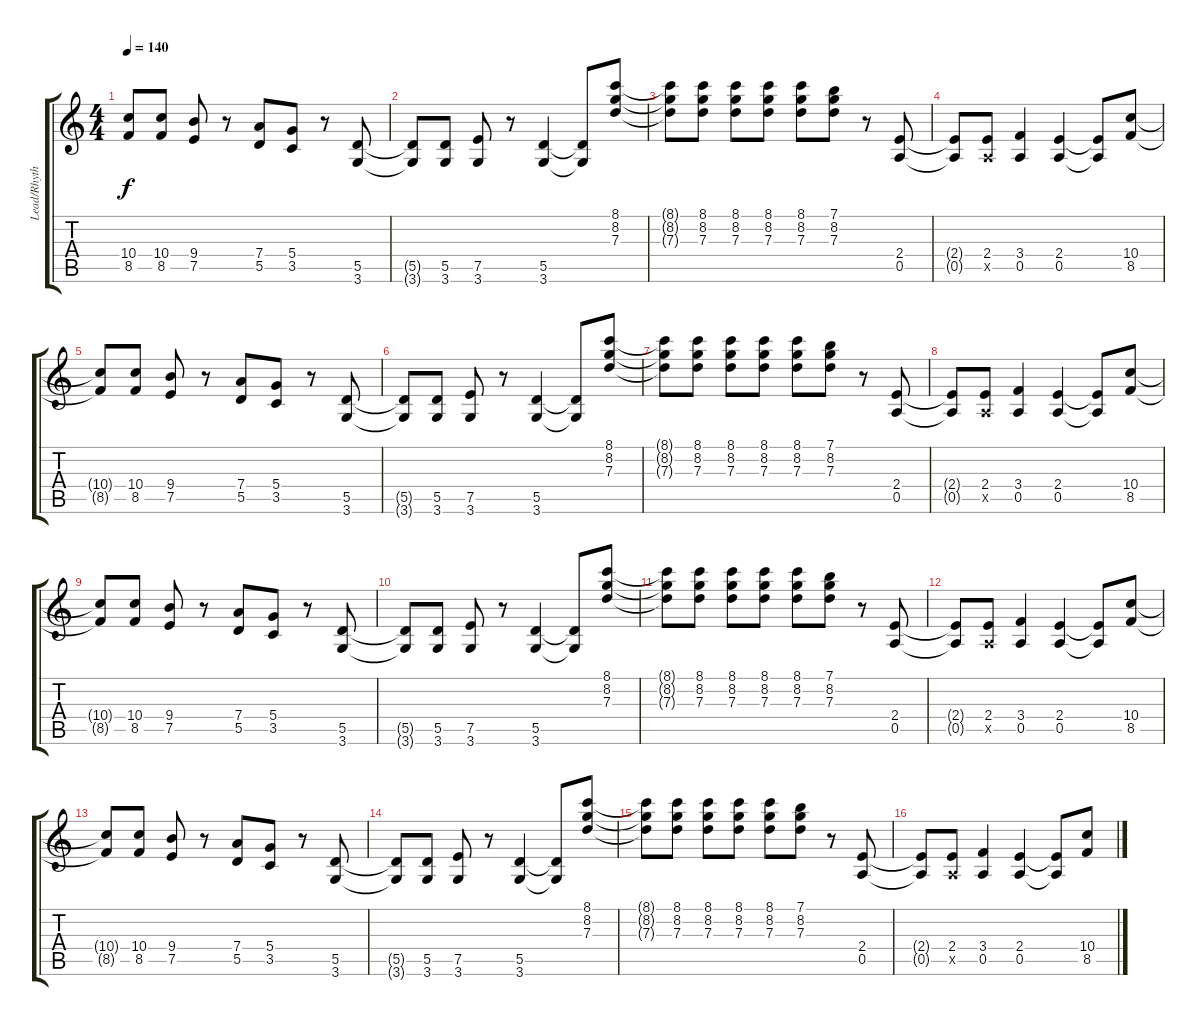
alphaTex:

\track ("Lead/Rhythm" "Lead/Rhyth") {instrument distortionguitar}
\staff {score tabs}
\tuning (E4 B3 G3 D3 A2 E2) {hide}
\ts (4 4)
\tempo 140
\clef g2
\ks c
(10.4{t} 8.5{t}).8{dy f} (10.4 8.5).8 (9.4 7.5).8 r.8 (7.4 5.5).8 (5.4 3.5).8 r.8 (5.5 3.6).8 |
(5.5{t} 3.6{t}).8 (5.5 3.6).8 (7.5 3.6).8 r.8 (5.5 3.6).4 (5.5{t} 3.6{t}).8 (8.1 8.2 7.3).8 |
(8.1{t} 8.2{t} 7.3{t}).8 (8.1 8.2 7.3).8 (8.1 8.2 7.3).8 (8.1 8.2 7.3).8 (8.1 8.2 7.3).8 (7.1 8.2 7.3).8 r.8 (2.4 0.5).8 |
(2.4{t} 0.5{t}).8 (2.4 0.5{x}).8 (3.4 0.5).4 (2.4 0.5).4 (2.4{t} 0.5{t}).8 (10.4 8.5).8 |
(10.4{t} 8.5{t}).8 (10.4 8.5).8 (9.4 7.5).8 r.8 (7.4 5.5).8 (5.4 3.5).8 r.8 (5.5 3.6).8 |
(5.5{t} 3.6{t}).8 (5.5 3.6).8 (7.5 3.6).8 r.8 (5.5 3.6).4 (5.5{t} 3.6{t}).8 (8.1 8.2 7.3).8 |
(8.1{t} 8.2{t} 7.3{t}).8 (8.1 8.2 7.3).8 (8.1 8.2 7.3).8 (8.1 8.2 7.3).8 (8.1 8.2 7.3).8 (7.1 8.2 7.3).8 r.8 (2.4 0.5).8 |
(2.4{t} 0.5{t}).8 (2.4 0.5{x}).8 (3.4 0.5).4 (2.4 0.5).4 (2.4{t} 0.5{t}).8 (10.4 8.5).8 |
(10.4{t} 8.5{t}).8 (10.4 8.5).8 (9.4 7.5).8 r.8 (7.4 5.5).8 (5.4 3.5).8 r.8 (5.5 3.6).8 |
(5.5{t} 3.6{t}).8 (5.5 3.6).8 (7.5 3.6).8 r.8 (5.5 3.6).4 (5.5{t} 3.6{t}).8 (8.1 8.2 7.3).8 |
(8.1{t} 8.2{t} 7.3{t}).8 (8.1 8.2 7.3).8 (8.1 8.2 7.3).8 (8.1 8.2 7.3).8 (8.1 8.2 7.3).8 (7.1 8.2 7.3).8 r.8 (2.4 0.5).8 |
(2.4{t} 0.5{t}).8 (2.4 0.5{x}).8 (3.4 0.5).4 (2.4 0.5).4 (2.4{t} 0.5{t}).8 (10.4 8.5).8 |
(10.4{t} 8.5{t}).8 (10.4 8.5).8 (9.4 7.5).8 r.8 (7.4 5.5).8 (5.4 3.5).8 r.8 (5.5 3.6).8 |
(5.5{t} 3.6{t}).8 (5.5 3.6).8 (7.5 3.6).8 r.8 (5.5 3.6).4 (5.5{t} 3.6{t}).8 (8.1 8.2 7.3).8 |
(8.1{t} 8.2{t} 7.3{t}).8 (8.1 8.2 7.3).8 (8.1 8.2 7.3).8 (8.1 8.2 7.3).8 (8.1 8.2 7.3).8 (7.1 8.2 7.3).8 r.8 (2.4 0.5).8 |
(2.4{t} 0.5{t}).8 (2.4 0.5{x}).8 (3.4 0.5).4 (2.4 0.5).4 (2.4{t} 0.5{t}).8 (10.4 8.5).8
